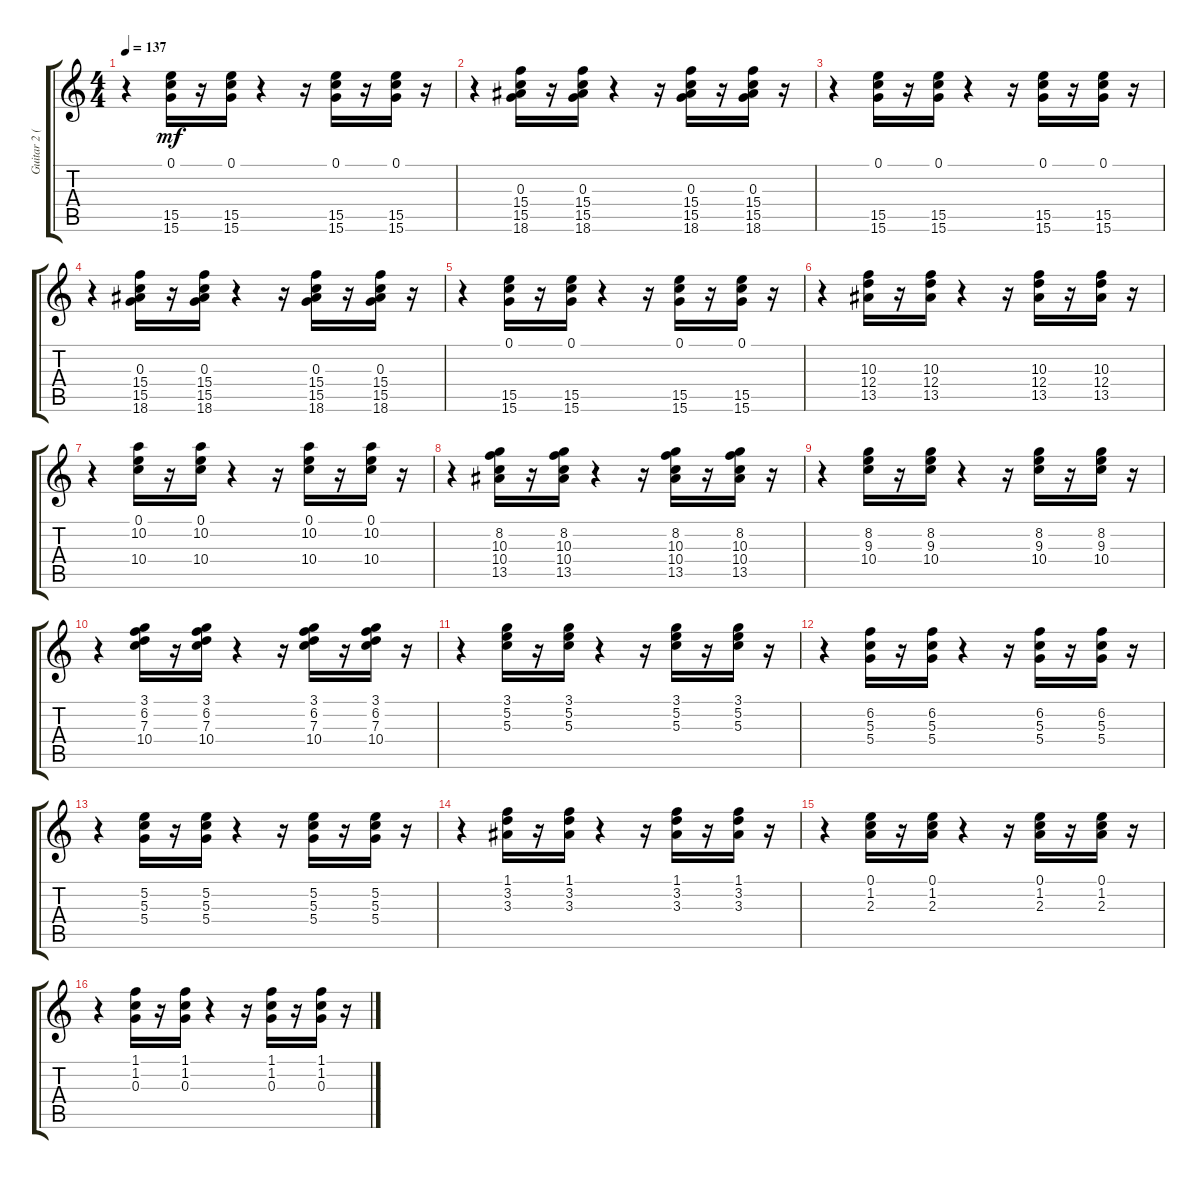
\track ("Guitar 2 (Fingerpicked)" "Guitar 2 (") {instrument distortionguitar}
\staff {score tabs}
\tuning (E4 B3 G3 D3 A2 E2) {hide}
\ts (4 4)
\tempo 137
\clef g2
\ks c
r.4{dy mf} (0.1 15.5 15.6).16 r.16 (0.1 15.5 15.6).16 r.4 r.16 (0.1 15.5 15.6).16 r.16 (0.1 15.5 15.6).16 r.16 |
r.4 (0.3 15.4 15.5 18.6).16 r.16 (0.3 15.4 15.5 18.6).16 r.4 r.16 (0.3 15.4 15.5 18.6).16 r.16 (0.3 15.4 15.5 18.6).16 r.16 |
r.4 (0.1 15.5 15.6).16 r.16 (0.1 15.5 15.6).16 r.4 r.16 (0.1 15.5 15.6).16 r.16 (0.1 15.5 15.6).16 r.16 |
r.4 (0.3 15.4 15.5 18.6).16 r.16 (0.3 15.4 15.5 18.6).16 r.4 r.16 (0.3 15.4 15.5 18.6).16 r.16 (0.3 15.4 15.5 18.6).16 r.16 |
r.4 (0.1 15.5 15.6).16 r.16 (0.1 15.5 15.6).16 r.4 r.16 (0.1 15.5 15.6).16 r.16 (0.1 15.5 15.6).16 r.16 |
r.4 (10.3 12.4 13.5).16 r.16 (10.3 12.4 13.5).16 r.4 r.16 (10.3 12.4 13.5).16 r.16 (10.3 12.4 13.5).16 r.16 |
r.4 (0.1 10.2 10.4).16 r.16 (0.1 10.2 10.4).16 r.4 r.16 (0.1 10.2 10.4).16 r.16 (0.1 10.2 10.4).16 r.16 |
r.4 (8.2 10.3 10.4 13.5).16 r.16 (8.2 10.3 10.4 13.5).16 r.4 r.16 (8.2 10.3 10.4 13.5).16 r.16 (8.2 10.3 10.4 13.5).16 r.16 |
r.4 (8.2 9.3 10.4).16 r.16 (8.2 9.3 10.4).16 r.4 r.16 (8.2 9.3 10.4).16 r.16 (8.2 9.3 10.4).16 r.16 |
r.4 (3.1 6.2 7.3 10.4).16 r.16 (3.1 6.2 7.3 10.4).16 r.4 r.16 (3.1 6.2 7.3 10.4).16 r.16 (3.1 6.2 7.3 10.4).16 r.16 |
r.4 (3.1 5.2 5.3).16 r.16 (3.1 5.2 5.3).16 r.4 r.16 (3.1 5.2 5.3).16 r.16 (3.1 5.2 5.3).16 r.16 |
r.4 (6.2 5.3 5.4).16 r.16 (6.2 5.3 5.4).16 r.4 r.16 (6.2 5.3 5.4).16 r.16 (6.2 5.3 5.4).16 r.16 |
r.4 (5.2 5.3 5.4).16 r.16 (5.2 5.3 5.4).16 r.4 r.16 (5.2 5.3 5.4).16 r.16 (5.2 5.3 5.4).16 r.16 |
r.4 (1.1 3.2 3.3).16 r.16 (1.1 3.2 3.3).16 r.4 r.16 (1.1 3.2 3.3).16 r.16 (1.1 3.2 3.3).16 r.16 |
r.4 (0.1 1.2 2.3).16 r.16 (0.1 1.2 2.3).16 r.4 r.16 (0.1 1.2 2.3).16 r.16 (0.1 1.2 2.3).16 r.16 |
r.4 (1.1 1.2 0.3).16 r.16 (1.1 1.2 0.3).16 r.4 r.16 (1.1 1.2 0.3).16 r.16 (1.1 1.2 0.3).16 r.16
